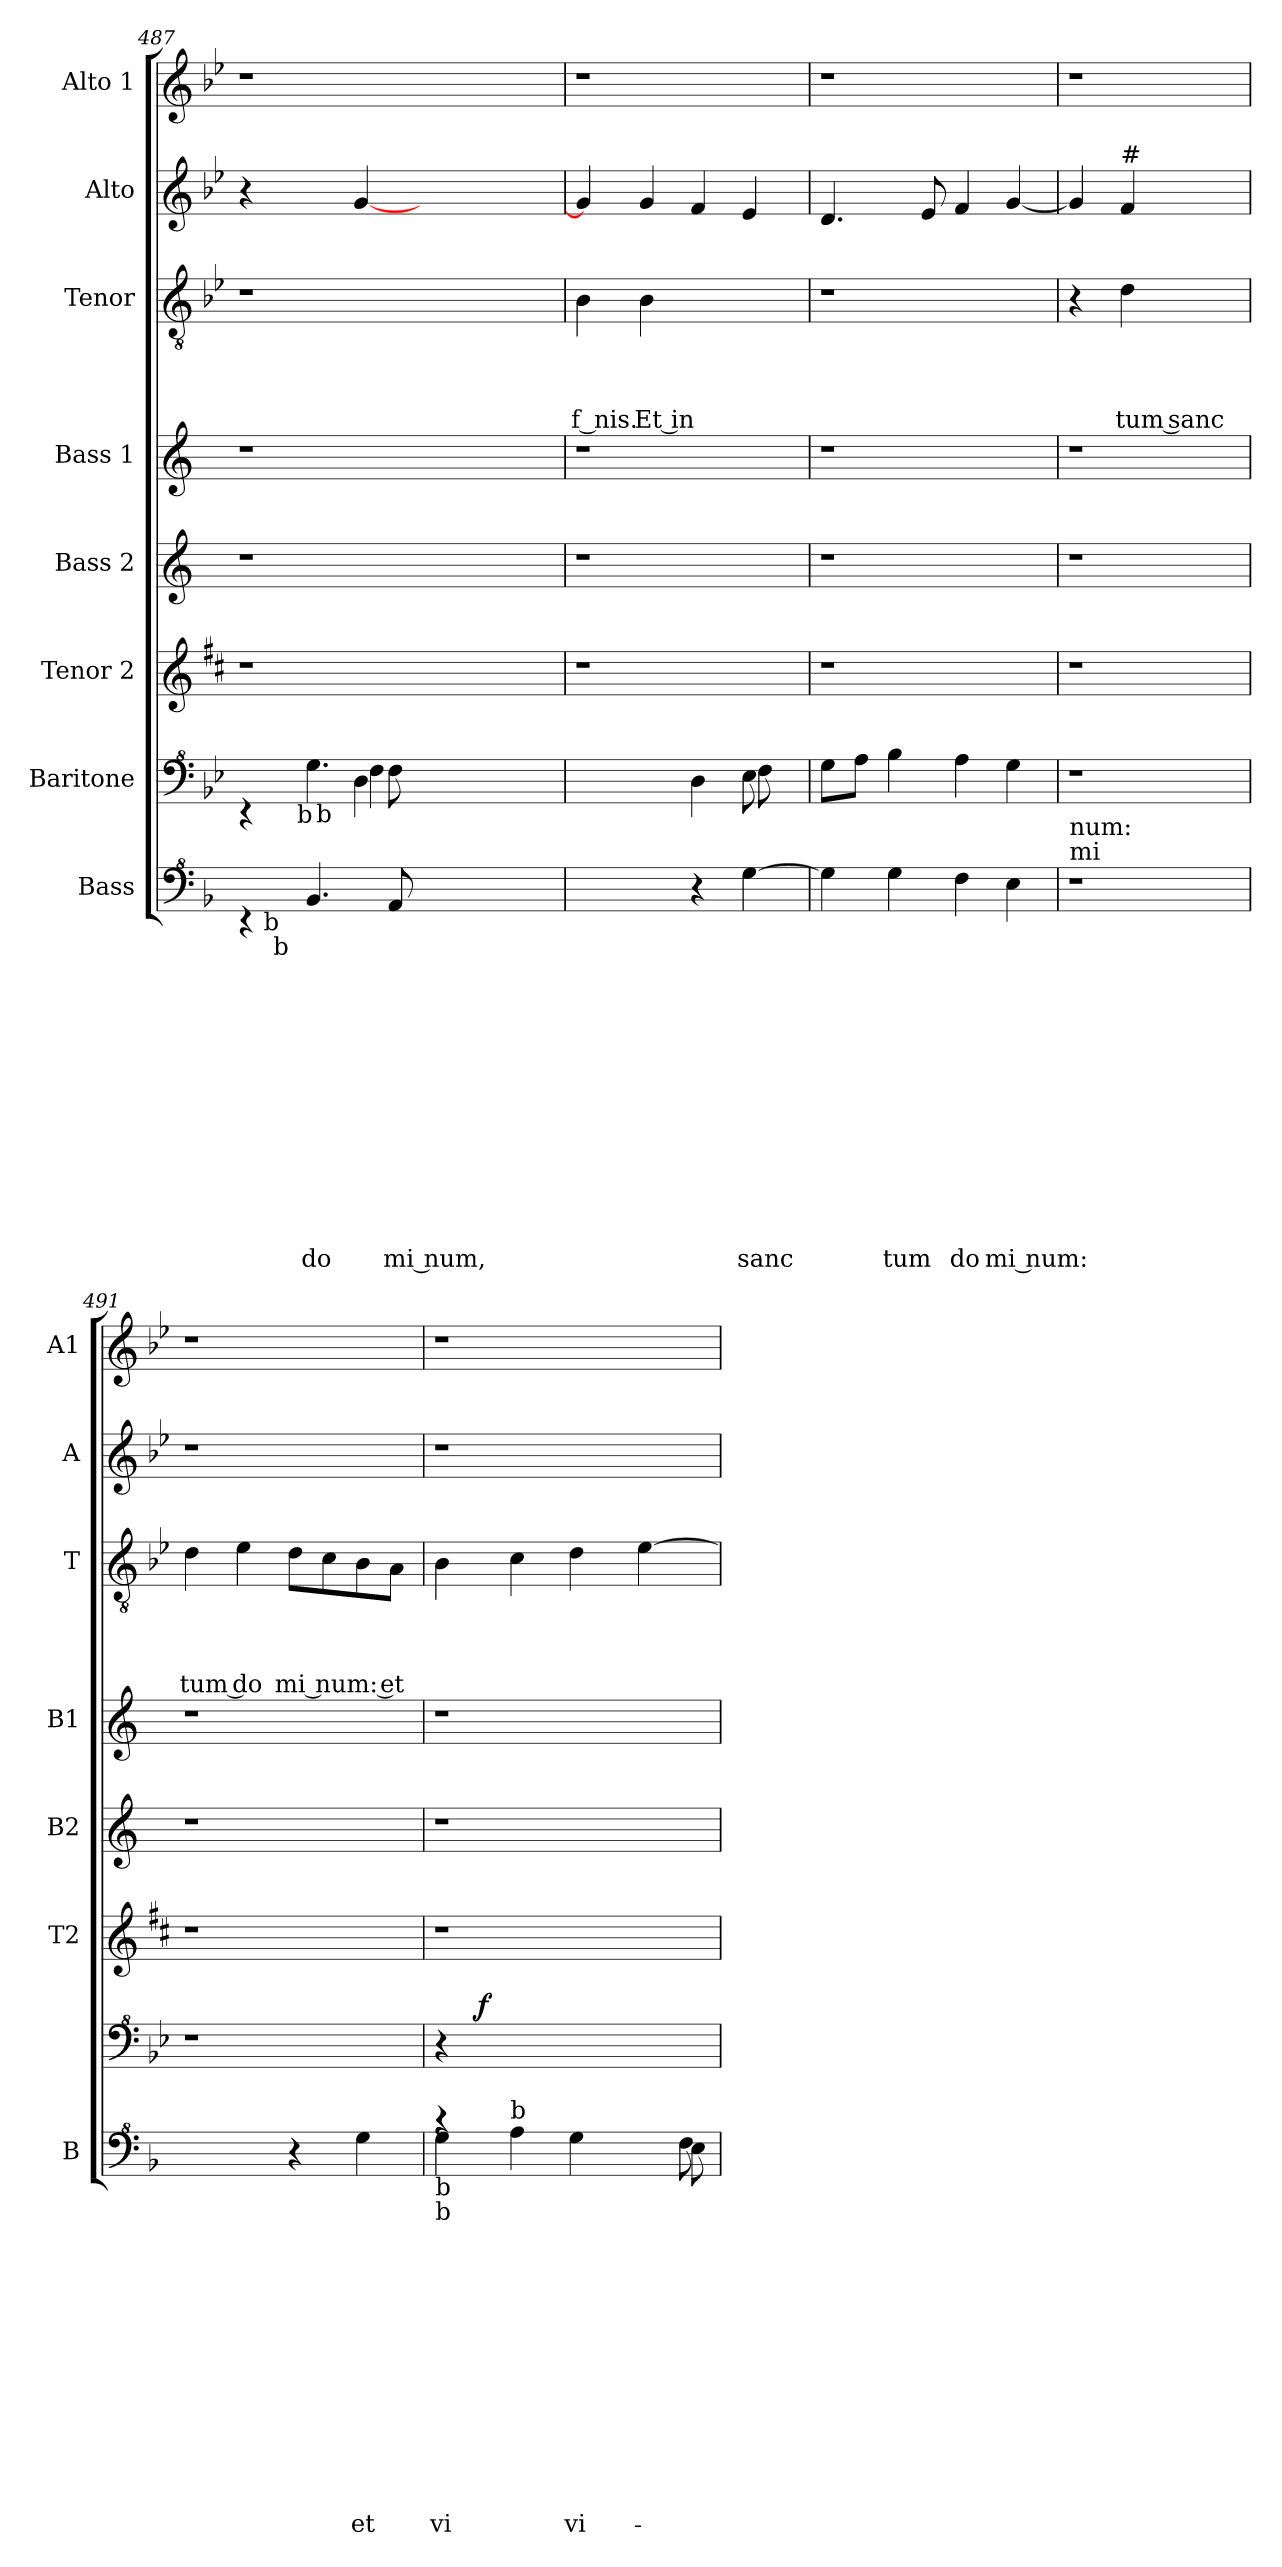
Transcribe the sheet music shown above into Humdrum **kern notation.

**kern	**text	**text	**text	**text	**text	**text	**text	**text	**text	**text	**text	**text	**text	**kern	**dynam	**kern	**kern	**kern	**kern	**text	**text	**text	**text	**kern	**kern
*part8	*part8	*part8	*part8	*part8	*part8	*part8	*part8	*part8	*part8	*part8	*part8	*part8	*part8	*part7	*part7	*part6	*part5	*part4	*part3	*part3	*part3	*part3	*part3	*part2	*part1
*staff8	*staff8	*staff8	*staff8	*staff8	*staff8	*staff8	*staff8	*staff8	*staff8	*staff8	*staff8	*staff8	*staff8	*staff7	*staff7	*staff6	*staff5	*staff4	*staff3	*staff3	*staff3	*staff3	*staff3	*staff2	*staff1
*I"Bass	*	*	*	*	*	*	*	*	*	*	*	*	*	*I"Baritone	*	*I"Tenor 2	*I"Bass 2	*I"Bass 1	*I"Tenor	*	*	*	*	*I"Alto	*I"Alto 1
*I'B	*	*	*	*	*	*	*	*	*	*	*	*	*	*	*	*I'T2	*I'B2	*I'B1	*I'T	*	*	*	*	*I'A	*I'A1
!!LO:LB:g=z
*clefF^4	*	*	*	*	*	*	*	*	*	*	*	*	*	*clefF^4	*	*clefG2	*clefG2	*clefG2	*clefGv2	*	*	*	*	*clefG2	*clefG2
*	*	*	*	*	*	*	*	*	*	*	*	*	*	*	*	*ITrd1c2	*	*	*ITrd1c2	*	*	*	*	*ITrd1c2	*ITrd1c2
*k[b-]	*	*	*	*	*	*	*	*	*	*	*	*	*	*k[b-e-]	*	*k[]	*k[]	*k[]	*k[b-e-a-d-]	*	*	*	*	*k[b-e-a-d-]	*k[b-e-a-d-]
*F:	*	*	*	*	*	*	*	*	*	*	*	*	*	*B-:	*	*C:	*C:	*C:	*A-:	*	*	*	*	*A-:	*A-:
=487	=487	=487	=487	=487	=487	=487	=487	=487	=487	=487	=487	=487	=487	=487	=487	=487	=487	=487	=487	=487	=487	=487	=487	=487	=487
*^	*	*	*	*	*	*	*	*	*	*	*	*	*	*^	*	*	*	*	*	*	*	*	*	*	*
*	*^	*	*	*	*	*	*	*	*	*	*	*	*	*	*	*^	*	*	*	*	*	*	*	*	*	*	*
*	*	*^	*	*	*	*	*	*	*	*	*	*	*	*	*	*	*	*^	*	*	*	*	*	*	*	*	*	*	*
32ryy	4rE	8ryy	4.ryy	.	.	.	.	.	.	.	.	.	.	.	.	.	16ryy	4rE	8ryy	4.ryy	.	1r	1r	1r	1r	.	.	.	.	4r	1r
64ryy	.	.	.	.	.	.	.	.	.	.	.	.	.	.	.	.	.	.	.	.	.	.	.	.	.	.	.	.	.	.	.
!LO:TX:b:t=b	!	!	!	!	!	!	!	!	!	!	!	!	!	!	!	!	!	!	!	!	!	!	!	!	!	!	!	!	!	!	!
64ryy	.	.	.	.	.	.	.	.	.	.	.	.	.	.	.	.	.	.	.	.	.	.	.	.	.	.	.	.	.	.	.
!LO:TX:b:t=b	!	!	!	!	!	!	!	!	!	!	!	!	!	!	!	!	!	!	!	!	!	!	!	!	!	!	!	!	!	!	!
32ryy	.	.	.	.	.	.	.	.	.	.	.	.	.	.	.	.	32.ryy	.	.	.	.	.	.	.	.	.	.	.	.	.	.
2ryy	.	.	.	.	.	.	.	.	.	.	.	.	.	.	.	.	.	.	.	.	.	.	.	.	.	.	.	.	.	.	.
!	!	!	!	!	!	!	!	!	!	!	!	!	!	!	!	!	!LO:TX:b:t=b	!	!	!	!	!	!	!	!	!	!	!	!	!	!
.	.	.	.	.	.	.	.	.	.	.	.	.	.	.	.	.	32ryy	.	.	.	.	.	.	.	.	.	.	.	.	.	.
!	!	!	!	!	!	!	!	!	!	!	!	!	!	!	!	!LO:LY:b	!	!	!	!	!	!	!	!	!	!	!	!	!	!	!
.	.	4.B-/	.	.	.	.	.	.	.	.	.	.	.	.	.	do	.	.	4.g\	.	.	.	.	.	.	.	.	.	.	.	.
!	!	!	!	!	!	!	!	!	!	!	!	!	!	!	!	!	!LO:TX:b:t=b	!	!	!	!	!	!	!	!	!	!	!	!	!	!
.	.	.	.	.	.	.	.	.	.	.	.	.	.	.	.	.	64ryy	.	.	.	.	.	.	.	.	.	.	.	.	.	.
.	.	.	.	.	.	.	.	.	.	.	.	.	.	.	.	.	16.ryy	.	.	.	.	.	.	.	.	.	.	.	.	.	.
.	2ryy	.	.	.	.	.	.	.	.	.	.	.	.	.	.	.	4d\	4f\	.	.	.	.	.	.	.	.	.	.	.	[<4f/	.
!	!	!	!	!	!	!	!	!	!	!	!	!	!	!	!	!LO:LY:b	!	!	!	!	!	!	!	!	!	!	!	!	!	!	!
.	.	.	8A/	.	.	.	.	.	.	.	.	.	.	.	.	mi num,	.	.	.	8f\	.	.	.	.	.	.	.	.	.	.	.
.	.	2ryy	2ryy	.	.	.	.	.	.	.	.	.	.	.	.	.	2ryy	2ryy	2ryy	2ryy	.	.	.	.	.	.	.	.	.	2ryy	.
4ryy	.	.	.	.	.	.	.	.	.	.	.	.	.	.	.	.	.	.	.	.	.	.	.	.	.	.	.	.	.	.	.
.	4ryy	.	.	.	.	.	.	.	.	.	.	.	.	.	.	.	.	.	.	.	.	.	.	.	.	.	.	.	.	.	.
8ryy	.	.	.	.	.	.	.	.	.	.	.	.	.	.	.	.	.	.	.	.	.	.	.	.	.	.	.	.	.	.	.
32ryy	.	.	.	.	.	.	.	.	.	.	.	.	.	.	.	.	.	.	.	.	.	.	.	.	.	.	.	.	.	.	.
*v	*v	*v	*v	*	*	*	*	*	*	*	*	*	*	*	*	*	*	*	*	*	*	*	*	*	*	*	*	*	*	*	*
*	*	*	*	*	*	*	*	*	*	*	*	*	*	*	*v	*v	*v	*	*	*	*	*	*	*	*	*	*	*
=488	=488	=488	=488	=488	=488	=488	=488	=488	=488	=488	=488	=488	=488	=488	=488	=488	=488	=488	=488	=488	=488	=488	=488	=488	=488	=488
!	!	!	!	!	!	!	!	!	!	!	!	!	!	!	!	!	!	!	!	!	!	!	!	!LO:LY:b:rj	!	!
2ryy	.	.	.	.	.	.	.	.	.	.	.	.	.	2ryy	2.ryy	.	1r	1r	1r	4A-\	.	.	.	f nis.	4f/]	1r
!	!	!	!	!	!	!	!	!	!	!	!	!	!	!	!	!	!	!	!	!	!	!	!	!LO:LY:b	!	!
.	.	.	.	.	.	.	.	.	.	.	.	.	.	.	.	.	.	.	.	4A-\	.	.	.	Et in	4f/	.
4r	.	.	.	.	.	.	.	.	.	.	.	.	.	4d\	.	.	.	.	.	2ryy	.	.	.	.	4e-/	.
!	!	!	!	!	!	!	!	!	!	!	!	!	!LO:LY:b	!	!	!	!	!	!	!	!	!	!	!	!	!
[>4g\	.	.	.	.	.	.	.	.	.	.	.	.	sanc	8e-\	8f\	.	.	.	.	.	.	.	.	.	4d-/	.
.	.	.	.	.	.	.	.	.	.	.	.	.	.	8ryy	8ryy	.	.	.	.	.	.	.	.	.	.	.
*	*	*	*	*	*	*	*	*	*	*	*	*	*	*v	*v	*	*	*	*	*	*	*	*	*	*	*
=489	=489	=489	=489	=489	=489	=489	=489	=489	=489	=489	=489	=489	=489	=489	=489	=489	=489	=489	=489	=489	=489	=489	=489	=489	=489
4g\]	.	.	.	.	.	.	.	.	.	.	.	.	.	8g\L	.	1r	1r	1r	1r	.	.	.	.	4.c/	1r
.	.	.	.	.	.	.	.	.	.	.	.	.	.	8a\J	.	.	.	.	.	.	.	.	.	.	.
!	!	!	!	!	!	!	!	!	!	!	!	!	!LO:LY:b	!	!	!	!	!	!	!	!	!	!	!	!
4g\	.	.	.	.	.	.	.	.	.	.	.	.	tum	4b-\	.	.	.	.	.	.	.	.	.	.	.
.	.	.	.	.	.	.	.	.	.	.	.	.	.	.	.	.	.	.	.	.	.	.	.	8d-/	.
!	!	!	!	!	!	!	!	!	!	!	!	!	!LO:LY:b	!	!	!	!	!	!	!	!	!	!	!	!
4f\	.	.	.	.	.	.	.	.	.	.	.	.	do	4a\	.	.	.	.	.	.	.	.	.	4e-/	.
!	!	!	!	!	!	!	!	!	!	!	!	!	!LO:LY:b	!	!	!	!	!	!	!	!	!	!	!	!
4e\	.	.	.	.	.	.	.	.	.	.	.	.	mi num:	4g\	.	.	.	.	.	.	.	.	.	[<4f/	.
=490	=490	=490	=490	=490	=490	=490	=490	=490	=490	=490	=490	=490	=490	=490	=490	=490	=490	=490	=490	=490	=490	=490	=490	=490	=490
!LO:TX:a:t=mi	!	!	!	!	!	!	!	!	!	!	!	!	!	!	!	!	!	!	!	!	!	!	!	!	!
!LO:TX:a:t=num&colon;	!	!	!	!	!	!	!	!	!	!	!	!	!	!	!	!	!	!	!	!	!	!	!	!	!
1r	.	.	.	.	.	.	.	.	.	.	.	.	.	1r	.	1r	1r	1r	4r	.	.	.	.	4f/]	1r
!	!	!	!	!	!	!	!	!	!	!	!	!	!	!	!	!	!	!	!	!	!	!	!	!LO:TX:a:t=#	!
!	!	!	!	!	!	!	!	!	!	!	!	!	!	!	!	!	!	!	!	!	!	!	!LO:LY:b:rj	!	!
.	.	.	.	.	.	.	.	.	.	.	.	.	.	.	.	.	.	.	4c\	.	.	.	tum sanc	4e-/	.
.	.	.	.	.	.	.	.	.	.	.	.	.	.	.	.	.	.	.	2ryy	.	.	.	.	2ryy	.
=491	=491	=491	=491	=491	=491	=491	=491	=491	=491	=491	=491	=491	=491	=491	=491	=491	=491	=491	=491	=491	=491	=491	=491	=491	=491
!	!	!	!	!	!	!	!	!	!	!	!	!	!	!	!	!	!	!	!	!	!	!	!LO:LY:b	!	!
2ryy	.	.	.	.	.	.	.	.	.	.	.	.	.	1r	.	1r	1r	1r	4c\	.	.	.	tum do	1r	1r
.	.	.	.	.	.	.	.	.	.	.	.	.	.	.	.	.	.	.	4d-\	.	.	.	.	.	.
!	!	!	!	!	!	!	!	!	!	!	!	!	!	!	!	!	!	!	!	!	!	!	!LO:LY:b	!	!
4r	.	.	.	.	.	.	.	.	.	.	.	.	.	.	.	.	.	.	8c\L	.	.	.	mi num: et	.	.
.	.	.	.	.	.	.	.	.	.	.	.	.	.	.	.	.	.	.	8B-\	.	.	.	.	.	.
!	!	!	!	!	!	!	!	!	!	!	!	!	!LO:LY:b	!	!	!	!	!	!	!	!	!	!	!	!
4g\	.	.	.	.	.	.	.	.	.	.	.	.	et	.	.	.	.	.	8A-\	.	.	.	.	.	.
.	.	.	.	.	.	.	.	.	.	.	.	.	.	.	.	.	.	.	8G\J	.	.	.	.	.	.
!!LO:LB:g=z
=492	=492	=492	=492	=492	=492	=492	=492	=492	=492	=492	=492	=492	=492	=492	=492	=492	=492	=492	=492	=492	=492	=492	=492	=492	=492
*^	*	*	*	*	*	*	*	*	*	*	*	*	*	*	*	*	*	*	*	*	*	*	*	*	*
!LO:TX:b:t=b	!	!	!	!	!	!	!	!	!	!	!	!	!	!	!	!	!	!	!	!	!	!	!	!	!	!
!LO:TX:b:t=b	!	!	!	!	!	!	!	!	!	!	!	!	!	!	!	!	!	!	!	!	!	!	!	!	!	!
!	!	!	!	!	!	!	!	!	!	!	!	!	!	!LO:LY:b	!	!	!	!	!	!	!	!	!	!	!	!
*	*^	*	*	*	*	*	*	*	*	*	*	*	*	*	*^	*	*	*	*	*	*	*	*	*	*	*
4rcc	4g\	2..ryy	.	.	.	.	.	.	.	.	.	.	.	.	-vi-	4r	8ryy	.	1r	1r	1r	4A-\	.	.	.	.	1r	1r
.	.	.	.	.	.	.	.	.	.	.	.	.	.	.	.	.	64ryy	.	.	.	.	.	.	.	.	.	.	.
!	!	!	!	!	!	!	!	!	!	!	!	!	!	!	!	!	!	!LO:DY:a	!	!	!	!	!	!	!	!	!	!
.	.	.	.	.	.	.	.	.	.	.	.	.	.	.	.	.	2ryy	f	.	.	.	.	.	.	.	.	.	.
!LO:TX:a:t=b	!	!	!	!	!	!	!	!	!	!	!	!	!	!	!	!	!	!	!	!	!	!	!	!	!	!	!	!
4a\	64ryy	.	.	.	.	.	.	.	.	.	.	.	.	.	.	2.ryy	.	.	.	.	.	4B-\	.	.	.	.	.	.
.	2ryy	.	.	.	.	.	.	.	.	.	.	.	.	.	.	.	.	.	.	.	.	.	.	.	.	.	.	.
!	!	!	!	!	!	!	!	!	!	!	!	!	!	!	!LO:LY:b	!	!	!	!	!	!	!	!	!	!	!	!	!
4g\	.	.	.	.	.	.	.	.	.	.	.	.	.	.	vi-	.	.	.	.	.	.	4c\	.	.	.	.	.	.
.	.	.	.	.	.	.	.	.	.	.	.	.	.	.	.	.	4ryy	.	.	.	.	.	.	.	.	.	.	.
8ryy	.	.	.	.	.	.	.	.	.	.	.	.	.	.	.	.	.	.	.	.	.	[>4d-\	.	.	.	.	.	.
.	8...ryy	.	.	.	.	.	.	.	.	.	.	.	.	.	.	.	.	.	.	.	.	.	.	.	.	.	.	.
8f\	.	8e\	.	.	.	.	.	.	.	.	.	.	.	.	.	.	.	.	.	.	.	.	.	.	.	.	.	.
.	.	.	.	.	.	.	.	.	.	.	.	.	.	.	.	.	16..ryy	.	.	.	.	.	.	.	.	.	.	.
*v	*v	*v	*	*	*	*	*	*	*	*	*	*	*	*	*	*	*	*	*	*	*	*	*	*	*	*	*	*
*	*	*	*	*	*	*	*	*	*	*	*	*	*	*v	*v	*	*	*	*	*	*	*	*	*	*	*
=	=	=	=	=	=	=	=	=	=	=	=	=	=	=	=	=	=	=	=	=	=	=	=	=	=
*-	*-	*-	*-	*-	*-	*-	*-	*-	*-	*-	*-	*-	*-	*-	*-	*-	*-	*-	*-	*-	*-	*-	*-	*-	*-
